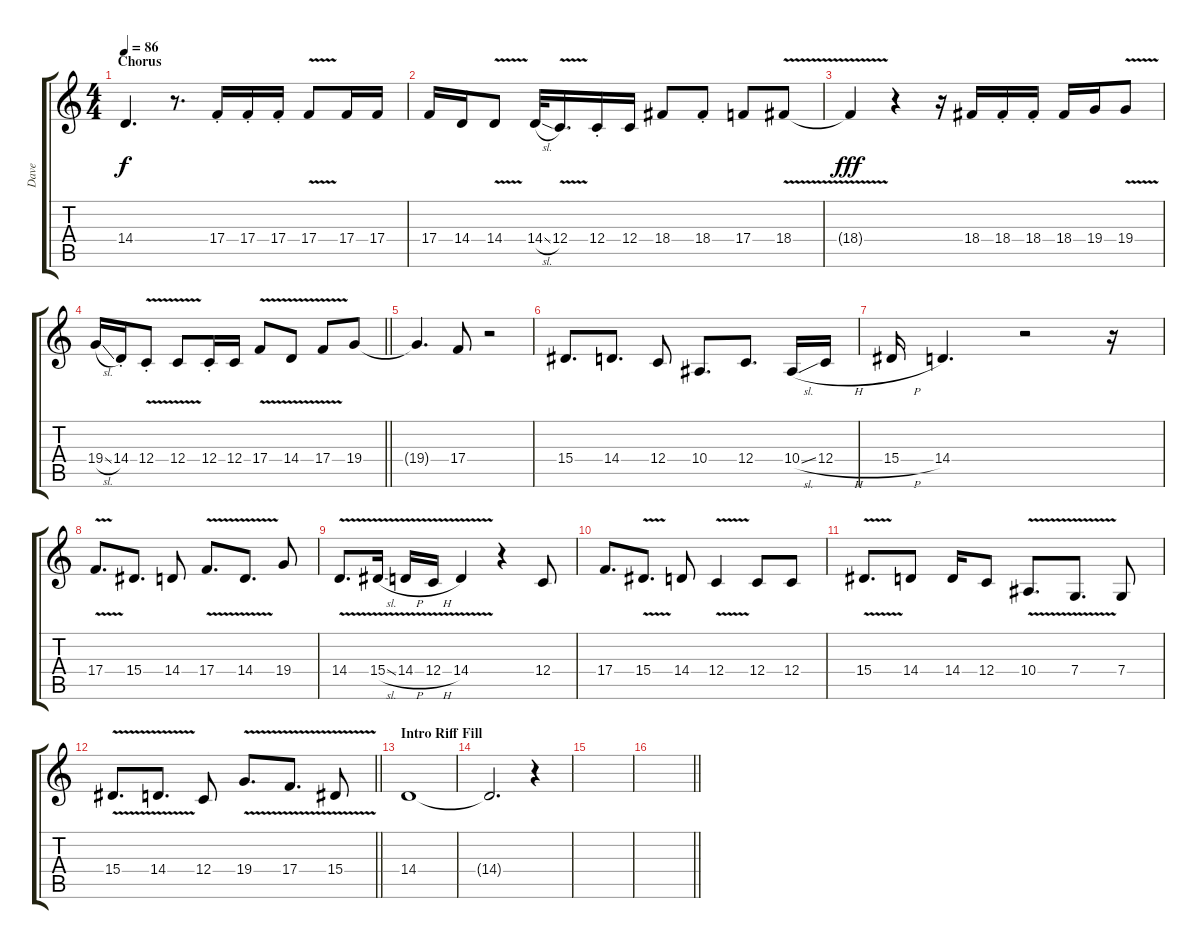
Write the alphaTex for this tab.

\track ("Dave" "Dave") {instrument clarinet}
\staff {score tabs}
\tuning (D4 A3 F3 C3 G2 C2) {hide}
\ts (4 4)
\section ("" "Chorus")
\tempo 86
\clef g2
\ks c
14.4{t}.4{d dy f} r.8{d} 17.4{st}.16 17.4{st}.16 17.4{st}.16 17.4{v}.8 17.4.16 17.4.16 |
17.4.16 14.4.16 14.4{v}.8 14.4{sl}.32 12.4{v}.16{d} 12.4{st}.16 12.4.16 18.4.8 18.4{st}.8 17.4.8 18.4{v}.8 |
18.4{t}.4{dy fff} r.4 r.16 18.4.16 18.4{st}.16 18.4{st}.16 18.4.16 19.4.16 19.4{v}.8 |
\barLineRight lightlight
19.4{sl}.16 14.4{st}.16 12.4{v st}.8 12.4{v}.8 12.4{st}.16 12.4.16 17.4{v}.8 14.4{v}.8 17.4{v}.8 19.4.8 |
19.4{t}.4{d} 17.4.8 r.2 |
15.4.8{d} 14.4.8{d} 12.4.8 10.4.8{d} 12.4.8{d} 10.4{sl}.16 12.4{h}.16 |
15.4{h}.16 14.4.4{d} r.2 r.16 |
17.4{v}.8{d} 15.4.8{d} 14.4.8 17.4{v}.8{d} 14.4{v}.8{d} 19.4.8 |
14.4{v}.8{d} 15.4{v sl}.16 14.4{v h}.16 12.4{v h}.16 14.4{v}.4 r.4 12.4.8 |
17.4.8{d} 15.4{v}.8{d} 14.4.8 12.4{v}.4 12.4.8 12.4.8 |
15.4{v}.8{d} 14.4.8 14.4.16 12.4.8 10.4{v}.8{d} 7.4{v}.8{d} 7.4.8 |
\barLineRight lightlight
15.4{v}.8{d} 14.4{v}.8{d} 12.4.8 19.4{v}.8{d} 17.4{v}.8{d} 15.4{v}.8 |
\section ("" "Intro Riff Fill")
14.4.1 |
14.4{t}.2{d} r.4 |
|
\barLineRight lightlight
